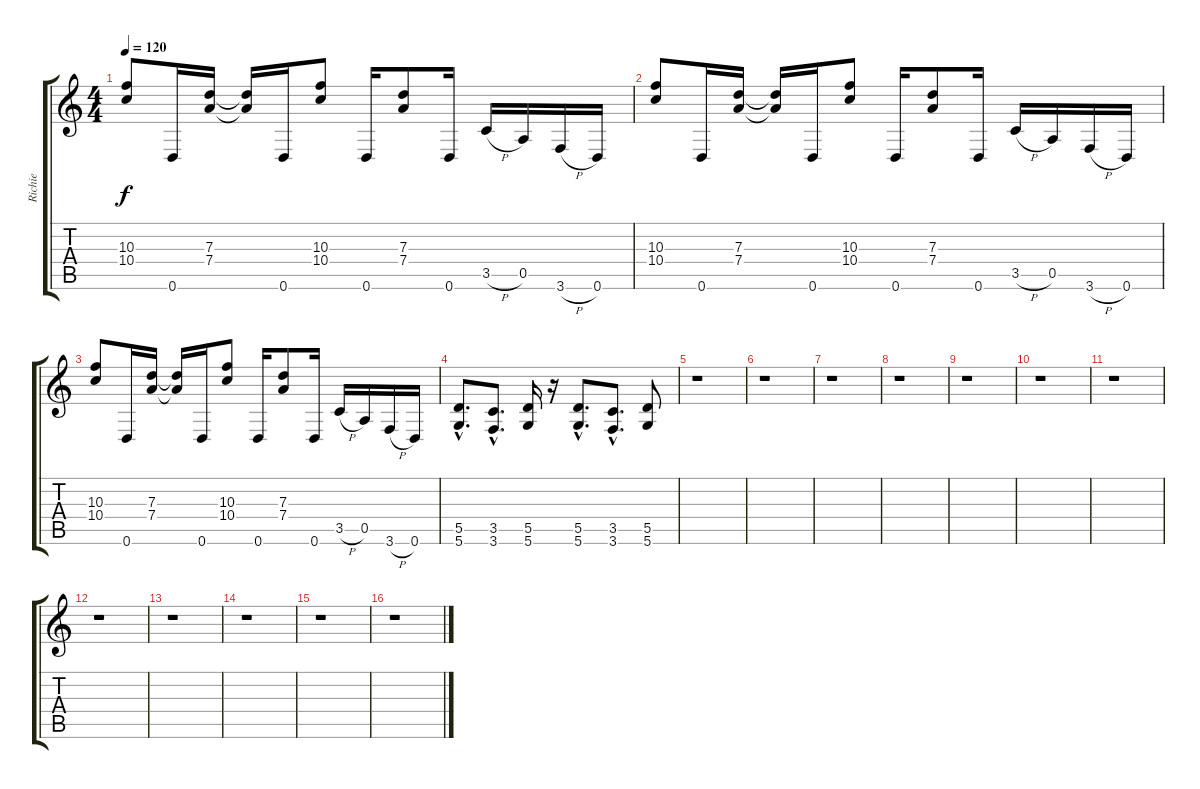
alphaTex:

\track ("Richie" "Richie") {instrument distortionguitar}
\staff {score tabs}
\tuning (E4 B3 G3 D3 A2 D2) {hide}
\ts (4 4)
\tempo 120
\clef g2
\ks c
(10.3 10.4).8{dy f} 0.6.16 (7.3 7.4).16 (7.3{t} 7.4{t}).16 0.6.16 (10.3 10.4).8 0.6.16 (7.3 7.4).8 0.6.16 3.5{h}.16 0.5.16 3.6{h}.16 0.6.16 |
(10.3 10.4).8 0.6.16 (7.3 7.4).16 (7.3{t} 7.4{t}).16 0.6.16 (10.3 10.4).8 0.6.16 (7.3 7.4).8 0.6.16 3.5{h}.16 0.5.16 3.6{h}.16 0.6.16 |
(10.3 10.4).8 0.6.16 (7.3 7.4).16 (7.3{t} 7.4{t}).16 0.6.16 (10.3 10.4).8 0.6.16 (7.3 7.4).8 0.6.16 3.5{h}.16 0.5.16 3.6{h}.16 0.6.16 |
(5.5{hac} 5.6{hac}).8{d} (3.5{hac} 3.6{hac}).8{d} (5.5 5.6).16 r.16 (5.5{hac} 5.6{hac}).8{d} (3.5{hac} 3.6{hac}).8{d} (5.5 5.6).8 |
r.1 |
r.1 |
r.1 |
r.1 |
r.1 |
r.1 |
r.1 |
r.1 |
r.1 |
r.1 |
r.1 |
r.1
